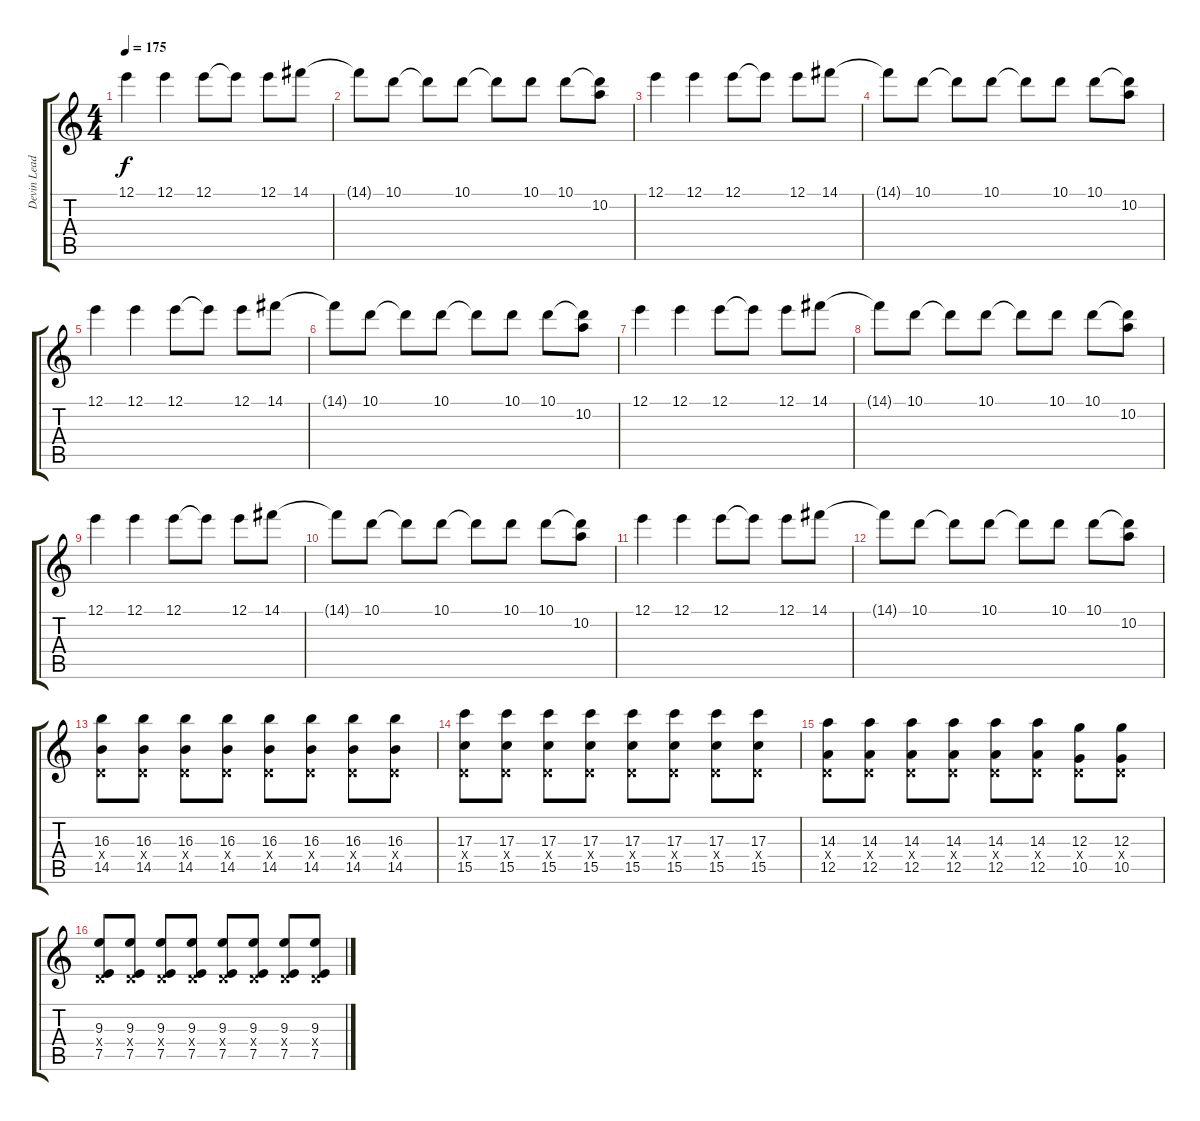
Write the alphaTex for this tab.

\track ("Devin Lead" "Devin Lead") {instrument distortionguitar}
\staff {score tabs}
\tuning (E4 B3 G3 D3 A2 E2) {hide}
\ts (4 4)
\tempo 175
\clef g2
\ks c
12.1.4{dy f} 12.1.4 12.1.8 12.1{t}.8 12.1.8 14.1.8 |
14.1{t}.8 10.1.8 10.1{t}.8 10.1.8 10.1{t}.8 10.1.8 10.1.8 (10.1{t} 10.2).8 |
12.1.4 12.1.4 12.1.8 12.1{t}.8 12.1.8 14.1.8 |
14.1{t}.8 10.1.8 10.1{t}.8 10.1.8 10.1{t}.8 10.1.8 10.1.8 (10.1{t} 10.2).8 |
12.1.4 12.1.4 12.1.8 12.1{t}.8 12.1.8 14.1.8 |
14.1{t}.8 10.1.8 10.1{t}.8 10.1.8 10.1{t}.8 10.1.8 10.1.8 (10.1{t} 10.2).8 |
12.1.4 12.1.4 12.1.8 12.1{t}.8 12.1.8 14.1.8 |
14.1{t}.8 10.1.8 10.1{t}.8 10.1.8 10.1{t}.8 10.1.8 10.1.8 (10.1{t} 10.2).8 |
12.1.4 12.1.4 12.1.8 12.1{t}.8 12.1.8 14.1.8 |
14.1{t}.8 10.1.8 10.1{t}.8 10.1.8 10.1{t}.8 10.1.8 10.1.8 (10.1{t} 10.2).8 |
12.1.4 12.1.4 12.1.8 12.1{t}.8 12.1.8 14.1.8 |
14.1{t}.8 10.1.8 10.1{t}.8 10.1.8 10.1{t}.8 10.1.8 10.1.8 (10.1{t} 10.2).8 |
(16.3 0.4{x} 14.5).8 (16.3 0.4{x} 14.5).8 (16.3 0.4{x} 14.5).8 (16.3 0.4{x} 14.5).8 (16.3 0.4{x} 14.5).8 (16.3 0.4{x} 14.5).8 (16.3 0.4{x} 14.5).8 (16.3 0.4{x} 14.5).8 |
(17.3 0.4{x} 15.5).8 (17.3 0.4{x} 15.5).8 (17.3 0.4{x} 15.5).8 (17.3 0.4{x} 15.5).8 (17.3 0.4{x} 15.5).8 (17.3 0.4{x} 15.5).8 (17.3 0.4{x} 15.5).8 (17.3 0.4{x} 15.5).8 |
(14.3 0.4{x} 12.5).8 (14.3 0.4{x} 12.5).8 (14.3 0.4{x} 12.5).8 (14.3 0.4{x} 12.5).8 (14.3 0.4{x} 12.5).8 (14.3 0.4{x} 12.5).8 (12.3 0.4{x} 10.5).8 (12.3 0.4{x} 10.5).8 |
(9.3 0.4{x} 7.5).8 (9.3 0.4{x} 7.5).8 (9.3 0.4{x} 7.5).8 (9.3 0.4{x} 7.5).8 (9.3 0.4{x} 7.5).8 (9.3 0.4{x} 7.5).8 (9.3 0.4{x} 7.5).8 (9.3 0.4{x} 7.5).8
